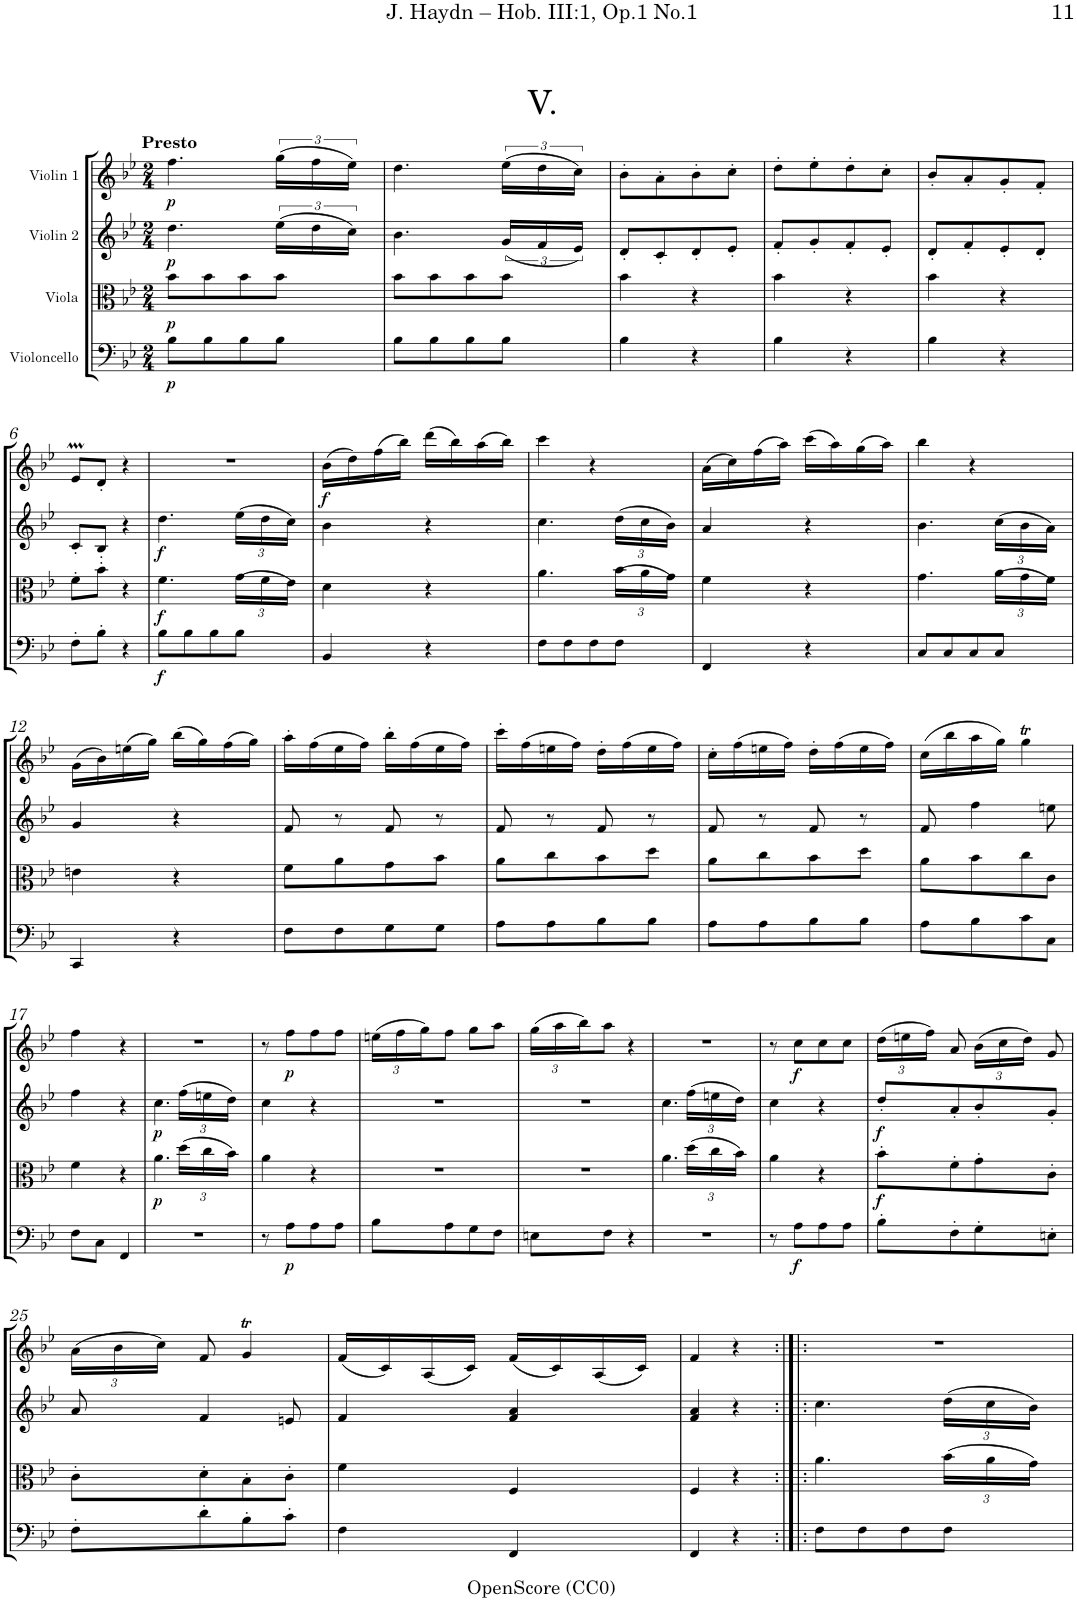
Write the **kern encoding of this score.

**kern	**dynam	**kern	**dynam	**kern	**dynam	**kern	**dynam
*part4	*part4	*part3	*part3	*part2	*part2	*part1	*part1
*staff4	*staff4	*staff3	*staff3	*staff2	*staff2	*staff1	*staff1
*I"Violoncello	*	*I"Viola	*	*I"Violin 2	*	*I"Violin 1	*
*I'Vc	*	*I'Vla	*	*I'Vln	*	*I'Vln	*
!!LO:PB:g=z
*clefF4	*	*clefC3	*	*clefG2	*	*clefG2	*
*k[b-e-]	*	*k[b-e-]	*	*k[b-e-]	*	*k[b-e-]	*
*M2/4	*	*M2/4	*	*M2/4	*	*M2/4	*
=1	=1	=1	=1	=1	=1	=1	=1
!	!	!	!	!	!	!LO:TX:a:t=V.	!
!	!	!	!	!	!	!LO:TX:a:B:t=Presto	!
!	!LO:DY:b	!	!LO:DY:b	!	!LO:DY:b	!	!LO:DY:b
8B-\L	p	8b-\L	p	4.dd\	p	4.ff\	p
8B-\	.	8b-\	.	.	.	.	.
8B-\	.	8b-\	.	.	.	.	.
8B-\J	.	8b-\J	.	(24ee-\LL	.	(24gg\LL	.
.	.	.	.	24dd\	.	24ff\	.
.	.	.	.	24cc\JJ)	.	24ee-\JJ)	.
=2	=2	=2	=2	=2	=2	=2	=2
8B-\L	.	8b-\L	.	4.b-\	.	4.dd\	.
8B-\	.	8b-\	.	.	.	.	.
8B-\	.	8b-\	.	.	.	.	.
8B-\J	.	8b-\J	.	(24g/LL	.	(24ee-\LL	.
.	.	.	.	24f/	.	24dd\	.
.	.	.	.	24e-/JJ)	.	24cc\JJ)	.
=3	=3	=3	=3	=3	=3	=3	=3
4B-\	.	4b-\	.	8d'/L	.	8b-'\L	.
.	.	.	.	8c'/	.	8a'\	.
4r	.	4r	.	8d'/	.	8b-'\	.
.	.	.	.	8e-'/J	.	8cc'\J	.
=4	=4	=4	=4	=4	=4	=4	=4
4B-\	.	4b-\	.	8f'/L	.	8dd'\L	.
.	.	.	.	8g'/	.	8ee-'\	.
4r	.	4r	.	8f'/	.	8dd'\	.
.	.	.	.	8e-'/J	.	8cc'\J	.
=5	=5	=5	=5	=5	=5	=5	=5
4B-\	.	4b-\	.	8d'/L	.	8b-'/L	.
.	.	.	.	8f'/	.	8a'/	.
4r	.	4r	.	8e-'/	.	8g'/	.
.	.	.	.	8d'/J	.	8f'/J	.
!!LO:LB:g=z
=6	=6	=6	=6	=6	=6	=6	=6
8F'\L	.	8f'\L	.	8c'/L	.	8e-M/L	.
8B-'\J	.	8b-'\J	.	8B-'/J	.	8d'/J	.
4r	.	4r	.	4r	.	4r	.
=7	=7	=7	=7	=7	=7	=7	=7
!	!LO:DY:b	!	!LO:DY:b	!	!LO:DY:b	!	!
8B-\L	f	4.f\	f	4.dd\	f	2r	.
8B-\	.	.	.	.	.	.	.
8B-\	.	.	.	.	.	.	.
*	*	*Xbrackettup	*	*Xbrackettup	*	*	*
8B-\J	.	(24g\LL	.	(24ee-\LL	.	.	.
.	.	24f\	.	24dd\	.	.	.
.	.	24e-\JJ)	.	24cc\JJ)	.	.	.
=8	=8	=8	=8	=8	=8	=8	=8
!	!	!	!	!	!	!	!LO:DY:b
4BB-/	.	4d\	.	4b-\	.	(16b-\LL	f
.	.	.	.	.	.	16dd\)	.
.	.	.	.	.	.	(16ff\	.
.	.	.	.	.	.	16bb-\JJ)	.
4r	.	4r	.	4r	.	(16ddd\LL	.
.	.	.	.	.	.	16bb-\)	.
.	.	.	.	.	.	(16aa\	.
.	.	.	.	.	.	16bb-\JJ)	.
=9	=9	=9	=9	=9	=9	=9	=9
8F\L	.	4.a\	.	4.cc\	.	4ccc\	.
8F\	.	.	.	.	.	.	.
8F\	.	.	.	.	.	4r	.
8F\J	.	(24b-\LL	.	(24dd\LL	.	.	.
.	.	24a\	.	24cc\	.	.	.
.	.	24g\JJ)	.	24b-\JJ)	.	.	.
=10	=10	=10	=10	=10	=10	=10	=10
4FF/	.	4f\	.	4a/	.	(16a\LL	.
.	.	.	.	.	.	16cc\)	.
.	.	.	.	.	.	(16ff\	.
.	.	.	.	.	.	16aa\JJ)	.
4r	.	4r	.	4r	.	(16ccc\LL	.
.	.	.	.	.	.	16aa\)	.
.	.	.	.	.	.	(16gg\	.
.	.	.	.	.	.	16aa\JJ)	.
=11	=11	=11	=11	=11	=11	=11	=11
8C/L	.	4.g\	.	4.b-\	.	4bb-\	.
8C/	.	.	.	.	.	.	.
8C/	.	.	.	.	.	4r	.
8C/J	.	(24a\LL	.	(24cc\LL	.	.	.
.	.	24g\	.	24b-\	.	.	.
.	.	24f\JJ)	.	24a\JJ)	.	.	.
!!LO:LB:g=z
=12	=12	=12	=12	=12	=12	=12	=12
4CC/	.	4en\	.	4g/	.	(16g\LL	.
.	.	.	.	.	.	16b-\)	.
.	.	.	.	.	.	(16een\	.
.	.	.	.	.	.	16gg\JJ)	.
4r	.	4r	.	4r	.	(16bb-\LL	.
.	.	.	.	.	.	16gg\)	.
.	.	.	.	.	.	(16ff\	.
.	.	.	.	.	.	16gg\JJ)	.
=13	=13	=13	=13	=13	=13	=13	=13
8F\L	.	8f\L	.	8f/	.	16aa'\LL	.
.	.	.	.	.	.	(16ff\	.
8F\	.	8a\	.	8r	.	16ee-\	.
.	.	.	.	.	.	16ff\JJ)	.
8G\	.	8g\	.	8f/	.	16bb-'\LL	.
.	.	.	.	.	.	(16ff\	.
8G\J	.	8b-\J	.	8r	.	16ee-\	.
.	.	.	.	.	.	16ff\JJ)	.
=14	=14	=14	=14	=14	=14	=14	=14
8A\L	.	8a\L	.	8f/	.	16ccc'\LL	.
.	.	.	.	.	.	(16ff\	.
8A\	.	8cc\	.	8r	.	16een\	.
.	.	.	.	.	.	16ff\JJ)	.
8B-\	.	8b-\	.	8f/	.	16dd'\LL	.
.	.	.	.	.	.	(16ff\	.
8B-\J	.	8dd\J	.	8r	.	16ee\	.
.	.	.	.	.	.	16ff\JJ)	.
=15	=15	=15	=15	=15	=15	=15	=15
8A\L	.	8a\L	.	8f/	.	16cc'\LL	.
.	.	.	.	.	.	(16ff\	.
8A\	.	8cc\	.	8r	.	16een\	.
.	.	.	.	.	.	16ff\JJ)	.
8B-\	.	8b-\	.	8f/	.	16dd'\LL	.
.	.	.	.	.	.	(16ff\	.
8B-\J	.	8dd\J	.	8r	.	16ee\	.
.	.	.	.	.	.	16ff\JJ)	.
=16	=16	=16	=16	=16	=16	=16	=16
8A\L	.	8a\L	.	8f/	.	(16cc\LL	.
.	.	.	.	.	.	16bb-\	.
8B-\	.	8b-\	.	4ff\	.	16aa\	.
.	.	.	.	.	.	16gg\JJ)	.
8c\	.	8cc\	.	.	.	4ggT\	.
8C\J	.	8c\J	.	8een\	.	.	.
!!LO:LB:g=z
=17	=17	=17	=17	=17	=17	=17	=17
8F\L	.	4f\	.	4ff\	.	4ff\	.
8C\J	.	.	.	.	.	.	.
4FF/	.	4r	.	4r	.	4r	.
=18	=18	=18	=18	=18	=18	=18	=18
!	!	!	!LO:DY:b	!	!LO:DY:b	!	!
2r	.	4.a\	p	4.cc\	p	2r	.
.	.	(24dd\LL	.	(24ff\LL	.	.	.
.	.	24cc\	.	24een\	.	.	.
.	.	24b-\JJ)	.	24dd\JJ)	.	.	.
=19	=19	=19	=19	=19	=19	=19	=19
8r	.	4a\	.	4cc\	.	8r	.
!	!LO:DY:b	!	!	!	!	!	!LO:DY:b
8A\L	p	.	.	.	.	8ff\L	p
8A\	.	4r	.	4r	.	8ff\	.
8A\J	.	.	.	.	.	8ff\J	.
=20	=20	=20	=20	=20	=20	=20	=20
*	*	*	*	*	*	*Xbrackettup	*
8B-\L	.	2r	.	2r	.	(24een\LL	.
.	.	.	.	.	.	24ff\	.
.	.	.	.	.	.	24gg\J)	.
8A\	.	.	.	.	.	8ff\J	.
8G\	.	.	.	.	.	8gg\L	.
8F\J	.	.	.	.	.	8aa\J	.
=21	=21	=21	=21	=21	=21	=21	=21
8En\L	.	2r	.	2r	.	(24gg\LL	.
.	.	.	.	.	.	24aa\	.
.	.	.	.	.	.	24bb-\J)	.
8F\J	.	.	.	.	.	8aa\J	.
4r	.	.	.	.	.	4r	.
=22	=22	=22	=22	=22	=22	=22	=22
2r	.	4.a\	.	4.cc\	.	2r	.
.	.	(24dd\LL	.	(24ff\LL	.	.	.
.	.	24cc\	.	24een\	.	.	.
.	.	24b-\JJ)	.	24dd\JJ)	.	.	.
=23	=23	=23	=23	=23	=23	=23	=23
8r	.	4a\	.	4cc\	.	8r	.
!	!LO:DY:b	!	!	!	!	!	!LO:DY:b
8A\L	f	.	.	.	.	8cc\L	f
8A\	.	4r	.	4r	.	8cc\	.
8A\J	.	.	.	.	.	8cc\J	.
=24	=24	=24	=24	=24	=24	=24	=24
!	!	!	!LO:DY:b	!	!LO:DY:b	!	!
8B-'\L	.	8b-'\L	f	8dd'/L	f	(24dd\LL	.
.	.	.	.	.	.	24een\	.
.	.	.	.	.	.	24ff\JJ)	.
8F'\	.	8f'\	.	8a'/	.	8a/	.
8G'\	.	8g'\	.	8b-'/	.	(24b-\LL	.
.	.	.	.	.	.	24cc\	.
.	.	.	.	.	.	24dd\JJ)	.
8En'\J	.	8c'\J	.	8g'/J	.	8g/	.
!!LO:LB:g=z
=25	=25	=25	=25	=25	=25	=25	=25
8F'\L	.	8c'\L	.	8a/	.	(24a\LL	.
.	.	.	.	.	.	24b-\	.
.	.	.	.	.	.	24cc\JJ)	.
8d'\	.	8d'\	.	4f/	.	8f/	.
8B-'\	.	8B-'\	.	.	.	4gT/	.
8c'\J	.	8c'\J	.	8en/	.	.	.
=26	=26	=26	=26	=26	=26	=26	=26
4F\	.	4f\	.	4f/	.	(16f/LL	.
.	.	.	.	.	.	16c/)	.
.	.	.	.	.	.	(16A/	.
.	.	.	.	.	.	16c/JJ)	.
4FF/	.	4F/	.	4f/ 4a/	.	(16f/LL	.
.	.	.	.	.	.	16c/)	.
.	.	.	.	.	.	(16A/	.
.	.	.	.	.	.	16c/JJ)	.
=27	=27	=27	=27	=27	=27	=27	=27
4FF/	.	4F/	.	4f/ 4a/	.	4f/	.
4r	.	4r	.	4r	.	4r	.
=28:|!|:	=28:|!|:	=28:|!|:	=28:|!|:	=28:|!|:	=28:|!|:	=28:|!|:	=28:|!|:
8F\L	.	4.a\	.	4.cc\	.	2r	.
8F\	.	.	.	.	.	.	.
8F\	.	.	.	.	.	.	.
8F\J	.	(24b-\LL	.	(24dd\LL	.	.	.
.	.	24a\	.	24cc\	.	.	.
.	.	24g\JJ)	.	24b-\JJ)	.	.	.
=	=	=	=	=	=	=	=
*-	*-	*-	*-	*-	*-	*-	*-
